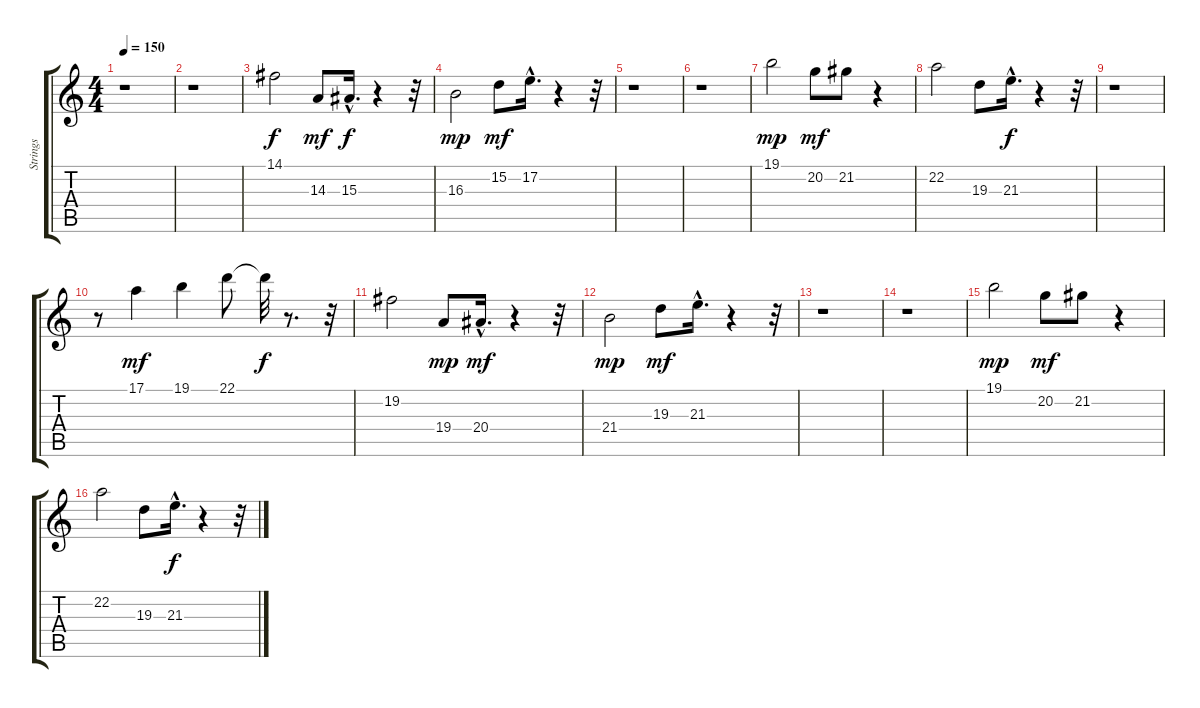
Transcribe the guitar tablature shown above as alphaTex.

\track ("Strings" "Strings") {instrument stringensemble1}
\staff {score tabs}
\tuning (E4 B3 G3 D3 A2 E2) {hide}
\ts (4 4)
\tempo 150
\clef g2
\ks c
r.1{dy mp} |
r.1 |
14.1.2{dy f} 14.3.8{dy mf} 15.3{hac}.16{d dy f} r.4 r.32 |
16.3.2{dy mp} 15.2.8{dy mf} 17.2{hac}.16{d} r.4 r.32 |
r.1 |
r.1 |
19.1.2{dy mp} 20.2.8{dy mf} 21.2.8 r.4 |
22.2.2 19.3.8 21.3{hac}.16{d dy f} r.4 r.32 |
r.1 |
r.8 17.1.4{dy mf} 19.1.4 22.1.8 22.1{t}.32{dy f} r.8{d} r.32 |
19.2.2 19.4.8{dy mp} 20.4{hac}.16{d dy mf} r.4 r.32 |
21.4.2{dy mp} 19.3.8{dy mf} 21.3{hac}.16{d} r.4 r.32 |
r.1 |
r.1 |
19.1.2{dy mp} 20.2.8{dy mf} 21.2.8 r.4 |
22.2.2 19.3.8 21.3{hac}.16{d dy f} r.4 r.32
